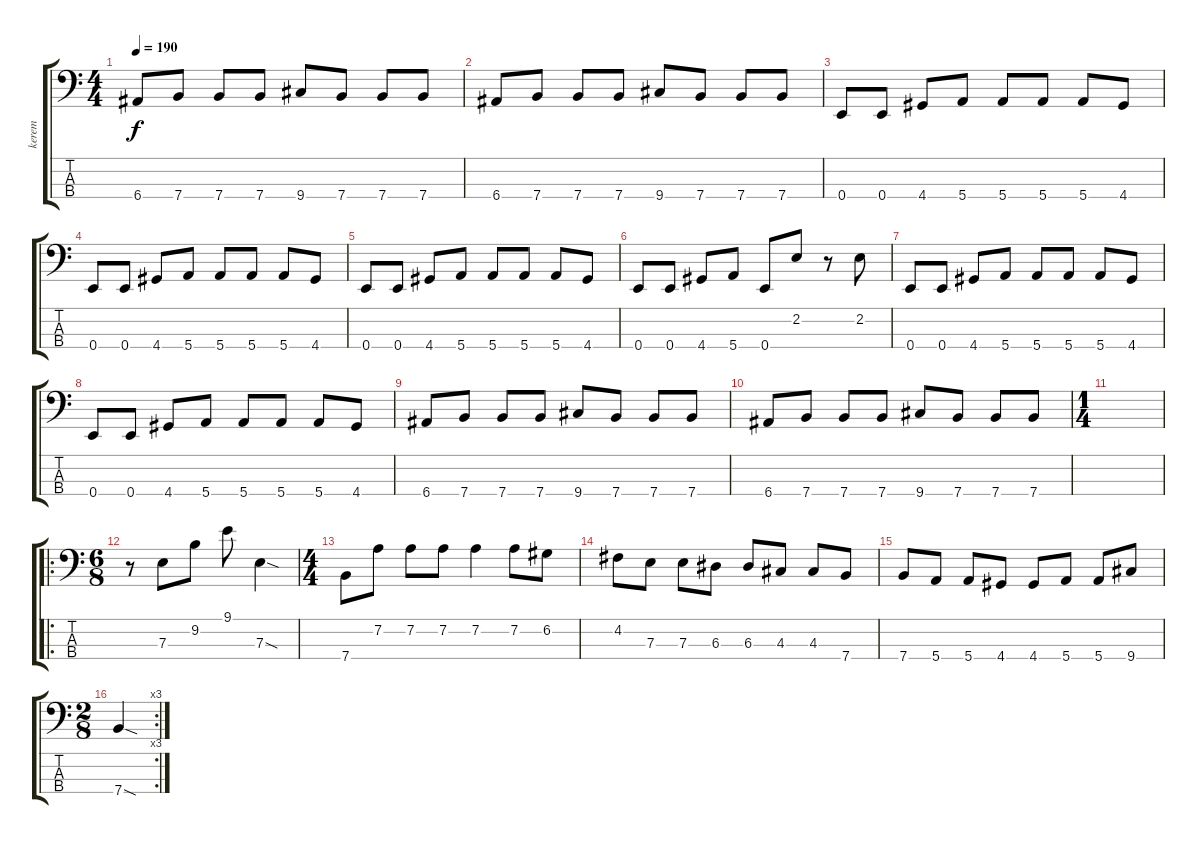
\track ("kerem" "kerem") {instrument electricbassfinger}
\staff {score tabs}
\tuning (G2 D2 A1 E1) {hide}
\ts (4 4)
\tempo 190
\clef f4
\ks c
6.4.8{dy f} 7.4.8 7.4.8 7.4.8 9.4.8 7.4.8 7.4.8 7.4.8 |
6.4.8 7.4.8 7.4.8 7.4.8 9.4.8 7.4.8 7.4.8 7.4.8 |
0.4.8 0.4.8 4.4.8 5.4.8 5.4.8 5.4.8 5.4.8 4.4.8 |
0.4.8 0.4.8 4.4.8 5.4.8 5.4.8 5.4.8 5.4.8 4.4.8 |
0.4.8 0.4.8 4.4.8 5.4.8 5.4.8 5.4.8 5.4.8 4.4.8 |
0.4.8 0.4.8 4.4.8 5.4.8 0.4.8 2.2.8 r.8 2.2.8 |
0.4.8 0.4.8 4.4.8 5.4.8 5.4.8 5.4.8 5.4.8 4.4.8 |
0.4.8 0.4.8 4.4.8 5.4.8 5.4.8 5.4.8 5.4.8 4.4.8 |
6.4.8 7.4.8 7.4.8 7.4.8 9.4.8 7.4.8 7.4.8 7.4.8 |
6.4.8 7.4.8 7.4.8 7.4.8 9.4.8 7.4.8 7.4.8 7.4.8 |
\ts (1 4)
|
\ro
\ts (6 8)
r.8 7.3.8 9.2.8 9.1.8 7.3{sod}.4 |
\ts (4 4)
7.4.8 7.2.8 7.2.8 7.2.8 7.2.4 7.2.8 6.2.8 |
4.2.8 7.3.8 7.3.8 6.3.8 6.3.8 4.3.8 4.3.8 7.4.8 |
7.4.8 5.4.8 5.4.8 4.4.8 4.4.8 5.4.8 5.4.8 9.4.8 |
\rc 3
\ts (2 8)
7.4{sod}.4
